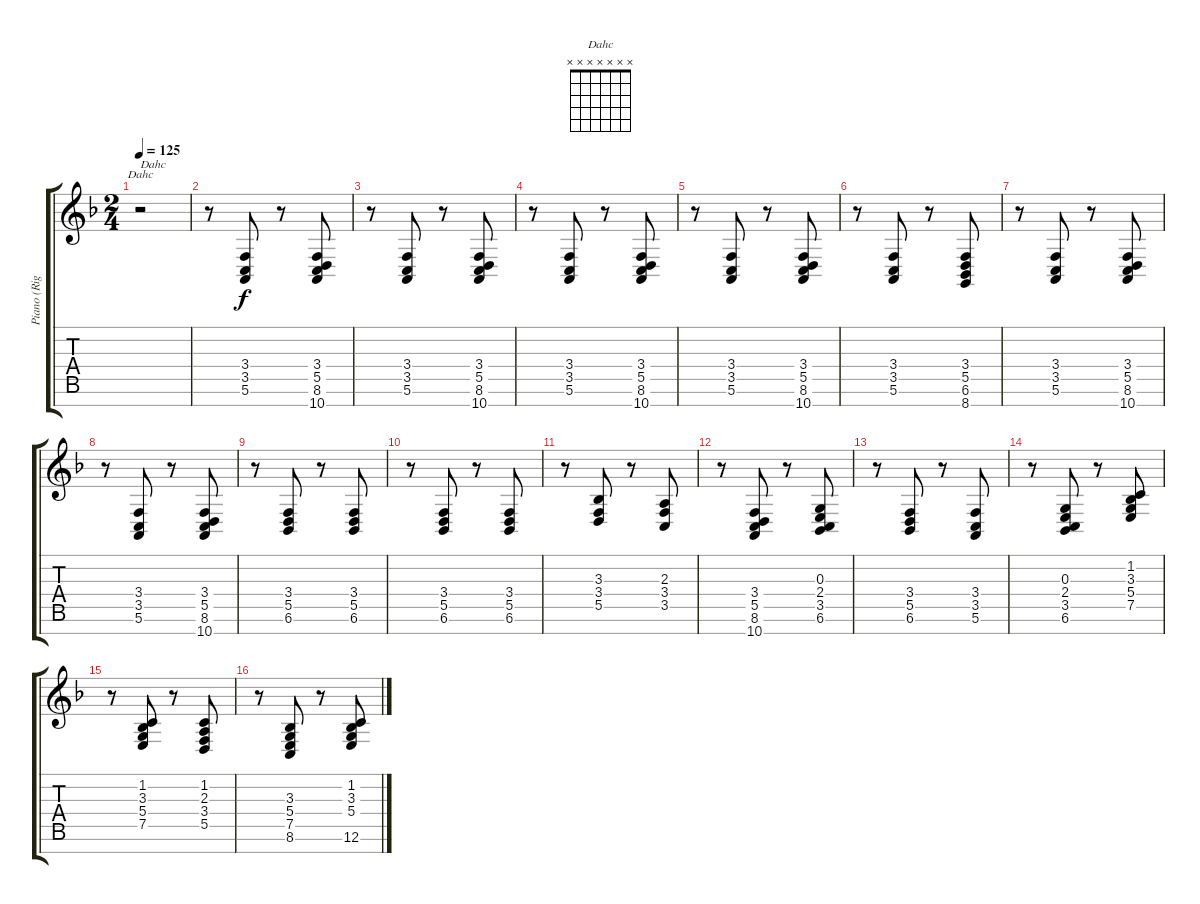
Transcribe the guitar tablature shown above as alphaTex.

\track ("Piano (Right Hand)" "Piano (Rig") {instrument acousticgrandpiano}
\staff {score tabs}
\tuning (E4 B3 G3 D3 A2 E2 B1) {hide}
\chord ("Dahc" x x x x x x x)
\ts (2 4)
\tempo 125
\clef g2
\ks f
r.2{ch "Dahc" txt "Dahc" dy f instrument acousticgrandpiano} |
r.8 (3.4 3.5 5.6).8 r.8 (3.4 5.5 8.6 10.7).8 |
r.8 (3.4 3.5 5.6).8 r.8 (3.4 5.5 8.6 10.7).8 |
r.8 (3.4 3.5 5.6).8 r.8 (3.4 5.5 8.6 10.7).8 |
r.8 (3.4 3.5 5.6).8 r.8 (3.4 5.5 8.6 10.7).8 |
r.8 (3.4 3.5 5.6).8 r.8 (3.4 5.5 6.6 8.7).8 |
r.8 (3.4 3.5 5.6).8 r.8 (3.4 5.5 8.6 10.7).8 |
r.8 (3.4 3.5 5.6).8 r.8 (3.4 5.5 8.6 10.7).8 |
r.8 (3.4 5.5 6.6).8 r.8 (3.4 5.5 6.6).8 |
r.8 (3.4 5.5 6.6).8 r.8 (3.4 5.5 6.6).8 |
r.8 (3.3 3.4 5.5).8 r.8 (2.3 3.4 3.5).8 |
r.8 (3.4 5.5 8.6 10.7).8 r.8 (0.3 2.4 3.5 6.6).8 |
r.8 (3.4 5.5 6.6).8 r.8 (3.4 3.5 5.6).8 |
r.8 (0.3 2.4 3.5 6.6).8 r.8 (1.2 3.3 5.4 7.5).8 |
r.8 (1.2 3.3 5.4 7.5).8 r.8 (1.2 2.3 3.4 5.5).8 |
r.8 (3.3 5.4 7.5 8.6).8 r.8 (1.2 3.3 5.4 12.6).8
